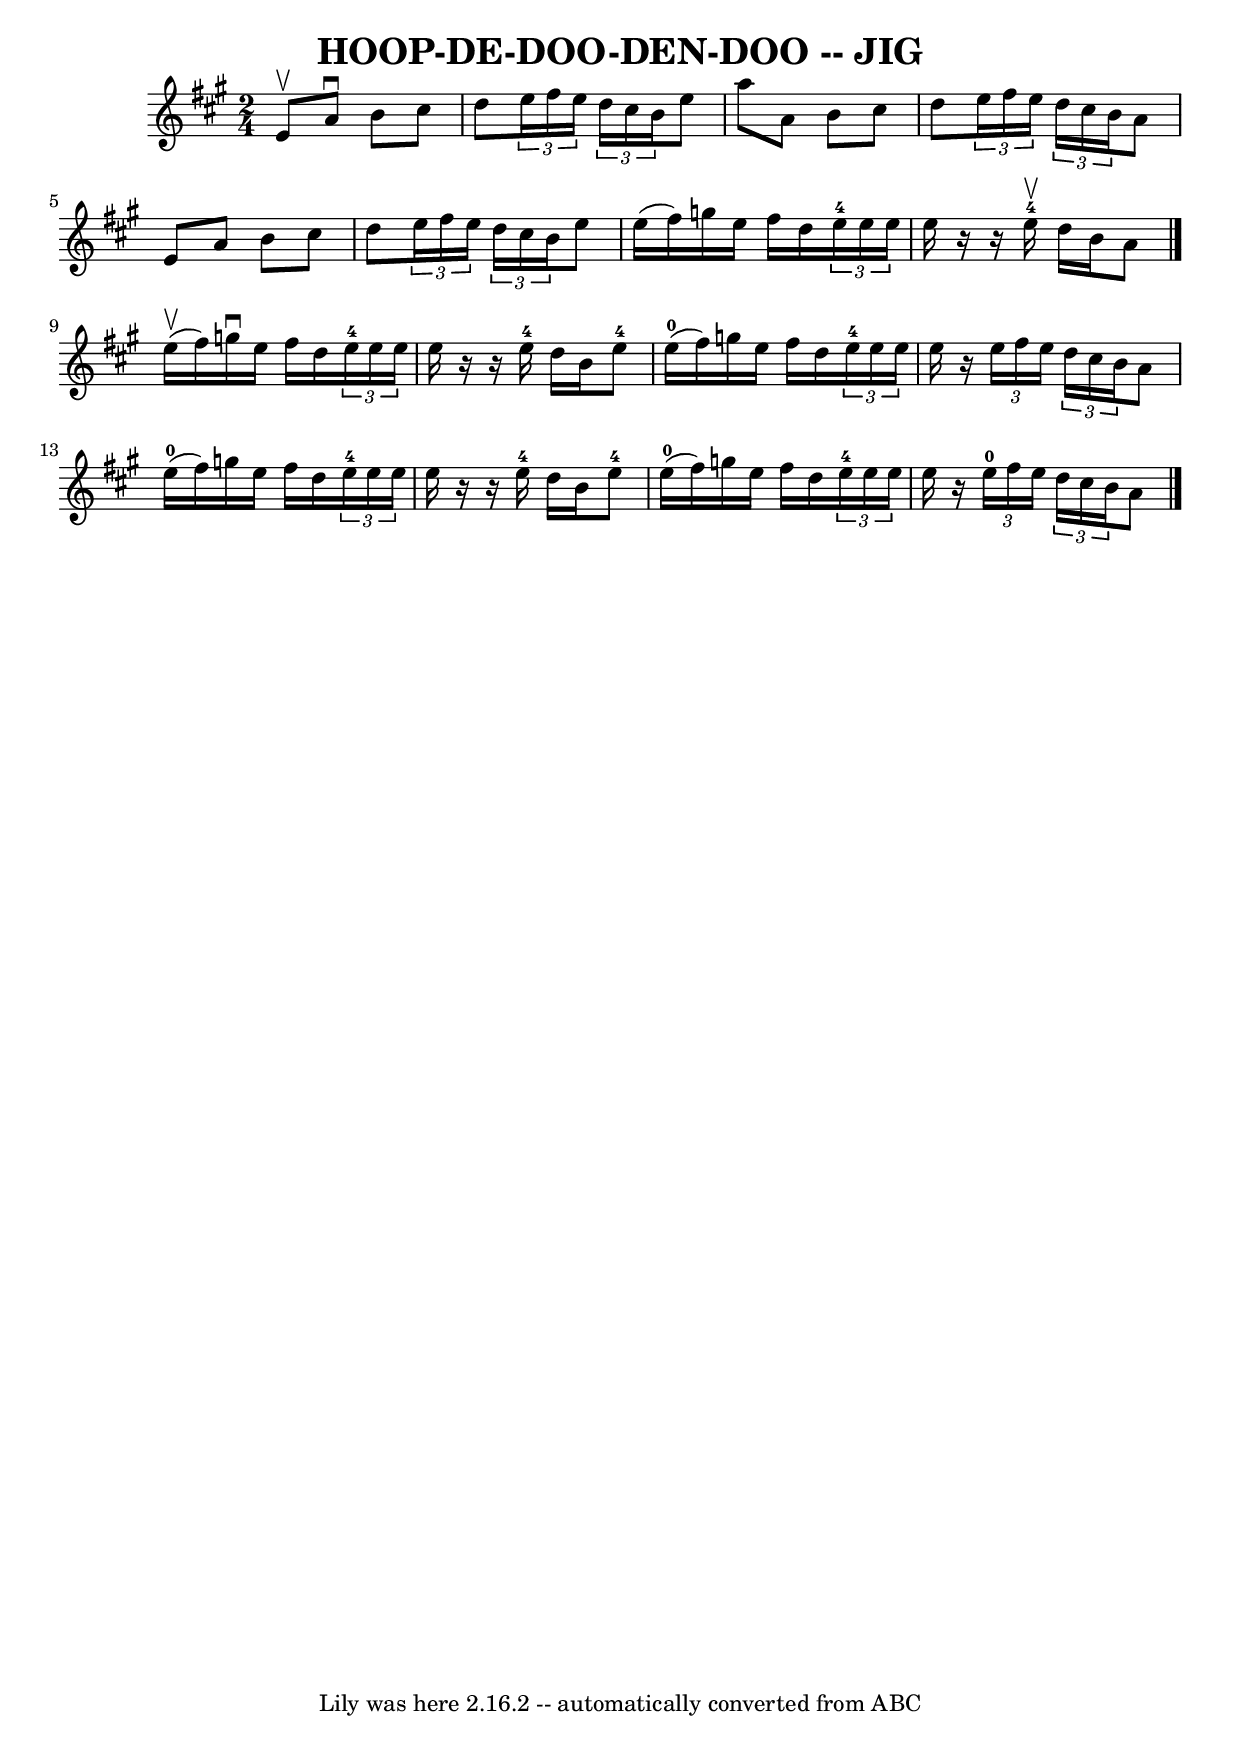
\version "2.7.40"
\include "Mammoth.ily"
\header {
	%% book = "Ryan's Mammoth Collection of Fiddle Tunes"
	crossRefNumber = "1"
	footnotes = ""
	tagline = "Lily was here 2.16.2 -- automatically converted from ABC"
	title = "HOOP-DE-DOO-DEN-DOO -- JIG"
}
voicedefault =  {


\time 2/4 
\key a \major e'8^\upbow       |
 a'8^\downbow b'8    
cis''8 d''8    |
   \times 2/3 { e''16 fis''16 e''16  }   
\times 2/3 { d''16 cis''16 b'16  } e''8 a''8    |
 a'8    
b'8 cis''8 d''8    |
   \times 2/3 { e''16 fis''16 e''16  } 
  \times 2/3 { d''16 cis''16 b'16  } a'8 e'8        |
 a'8 
 b'8 cis''8 d''8    |
   \times 2/3 { e''16 fis''16 e''16 
 }   \times 2/3 { d''16 cis''16 b'16  } e''8 e''16 (fis''16) 
  |
 g''16 e''16 fis''16 d''16    \times 2/3 { e''16-4  
 e''16 e''16  } e''16    r16   |
   r16 e''16-4^\upbow d''16  
 b'16 a'8    \bar "|." e''16 (^\upbow fis''16)       |
   
g''16^\downbow e''16 fis''16 d''16    \times 2/3 { e''16-4   
e''16 e''16  } e''16    r16   |
   r16 e''16-4 d''16 b'16  
 e''8-4 e''16-0(fis''16)       |
 g''16 e''16    
fis''16 d''16    \times 2/3 { e''16-4 e''16 e''16  } e''16    
r16   |
   \times 2/3 { e''16 fis''16 e''16  }   \times 2/3 {   
d''16 cis''16 b'16  } a'8 e''16-0(fis''16)       |
 
 g''16 e''16 fis''16 d''16    \times 2/3 { e''16-4 e''16    
e''16  } e''16    r16   |
   r16 e''16-4 d''16 b'16 e''8 
-4 e''16-0(fis''16)       |
 g''16 e''16 fis''16   
 d''16    \times 2/3 { e''16-4 e''16 e''16  } e''16    r16   
|
   \times 2/3 { e''16-0 fis''16 e''16  }   \times 2/3 {   
d''16 cis''16 b'16  } a'8    \bar "|."   
}

\score{
    <<

	\context Staff="default"
	{
	    \voicedefault 
	}

    >>
	\layout {
	}
	\midi {}
}
